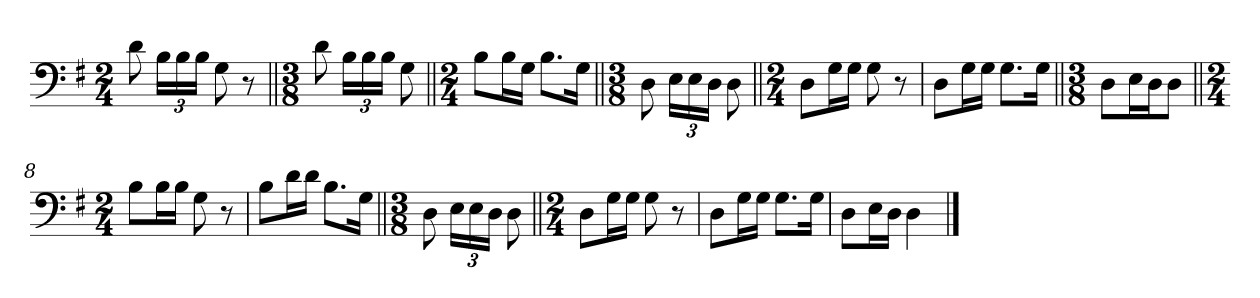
**kern
*part1
*staff1
*clefF4
*k[f#]
*M2/4
=1
8d\
24B\LL
24B\
24B\JJ
8G\
8r
=2||
*M3/8
8d\
24B\LL
24B\
24B\JJ
8G\
=3||
*M2/4
8B\L
16B\L
16G\JJ
8.B\L
16G\Jk
=4||
*M3/8
8D\
24E\LL
24E\
24D\JJ
8D\
=5||
*M2/4
8D\L
16G\L
16G\JJ
8G\
8r
=6
8D\L
16G\L
16G\JJ
8.G\L
16G\Jk
=7||
*M3/8
8D\L
16E\L
16D\J
8D\J
=8||
*M2/4
8B\L
16B\L
16B\JJ
8G\
8r
=9
8B\L
16d\L
16d\JJ
8.B\L
16G\Jk
=10||
*M3/8
8D\
24E\LL
24E\
24D\JJ
8D\
=11||
*M2/4
8D\L
16G\L
16G\JJ
8G\
8r
=12
8D\L
16G\L
16G\JJ
8.G\L
16G\Jk
=13
8D\L
16E\L
16D\JJ
4D\
==
*-
